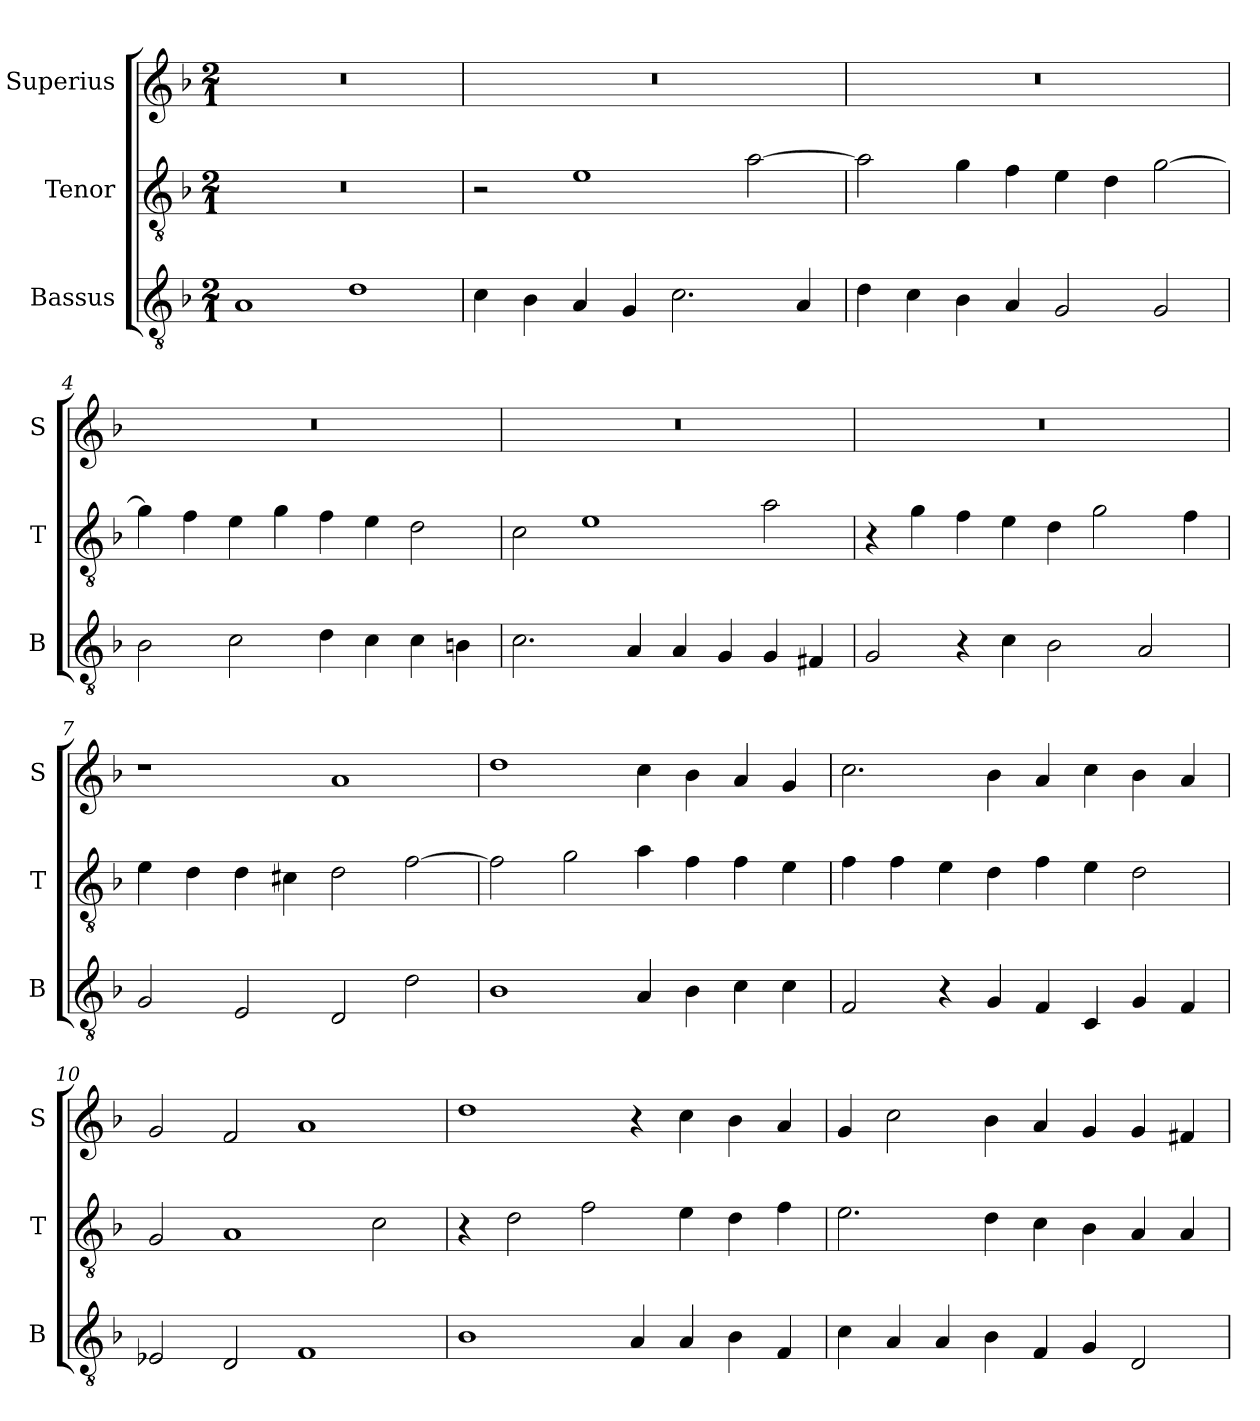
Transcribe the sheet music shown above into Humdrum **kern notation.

**kern	**kern	**kern
*part3	*part2	*part1
*staff3	*staff2	*staff1
*I"Bassus	*I"Tenor	*I"Superius
*I'B	*I'T	*I'S
*clefGv2	*clefGv2	*clefG2
*k[b-]	*k[b-]	*k[b-]
*F:	*F:	*F:
*M2/1	*M2/1	*M2/1
=1	=1	=1
1A	0r	0r
1d	.	.
=2	=2	=2
4c	2r	0r
4B-	.	.
4A	1e	.
4G	.	.
2.c	.	.
.	[2a	.
4A	.	.
=3	=3	=3
4d	2a]	0r
4c	.	.
4B-	4g	.
4A	4f	.
2G	4e	.
.	4d	.
2G	[2g	.
=4	=4	=4
2B-	4g]	0r
.	4f	.
2c	4e	.
.	4g	.
4d	4f	.
4c	4e	.
4c	2d	.
4Bn	.	.
=5	=5	=5
2.c	2c	0r
.	1e	.
4A	.	.
4A	.	.
4G	.	.
4G	2a	.
4F#X	.	.
=6	=6	=6
2G	4r	0r
.	4g	.
4r	4f	.
4c	4e	.
2B-	4d	.
.	2g	.
2A	.	.
.	4f	.
=7	=7	=7
2G	4e	1r
.	4d	.
2E	4d	.
.	4c#X	.
2D	2d	1a
2d	[2f	.
=8	=8	=8
1B-	2f]	1dd
.	2g	.
4A	4a	4cc
4B-	4f	4b-
4c	4f	4a
4c	4e	4g
=9	=9	=9
2F	4f	2.cc
.	4f	.
4r	4e	.
4G	4d	4b-
4F	4f	4a
4C	4e	4cc
4G	2d	4b-
4F	.	4a
=10	=10	=10
2E-X	2G	2g
2D	1A	2f
1F	.	1a
.	2c	.
=11	=11	=11
1B-	4r	1dd
.	2d	.
.	2f	.
4A	.	4r
4A	4e	4cc
4B-	4d	4b-
4F	4f	4a
=12	=12	=12
4c	2.e	4g
4A	.	2cc
4A	.	.
4B-	4d	4b-
4F	4c	4a
4G	4B-	4g
2D	4A	4g
.	4A	4f#X
=	=	=
*-	*-	*-
